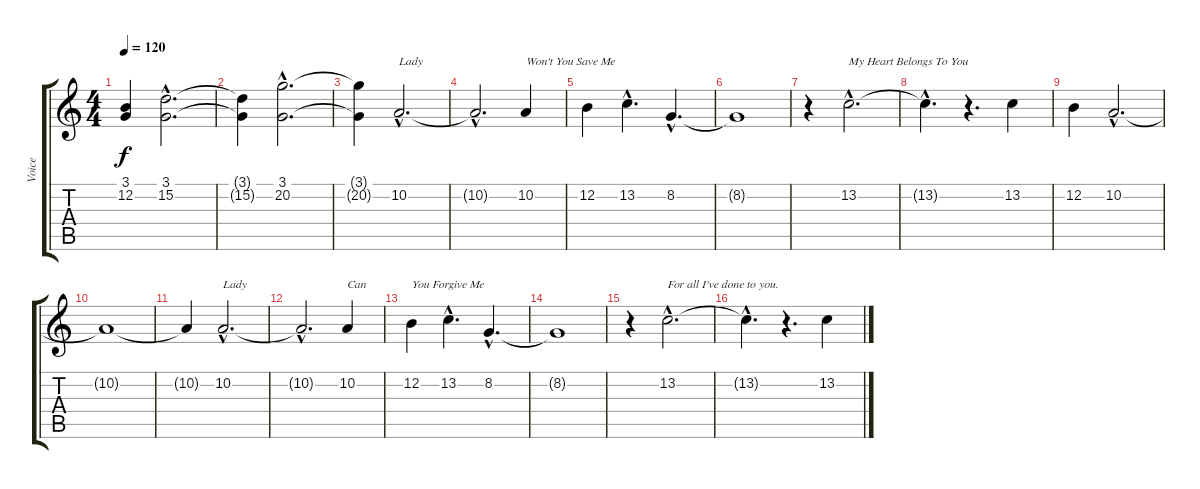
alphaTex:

\track ("Voice" "Voice") {instrument synthstrings2}
\staff {score tabs}
\tuning (E4 B3 G3 D3 A2 E2) {hide}
\ts (4 4)
\tempo 120
\clef g2
\ks c
(3.1{t} 12.2{t}).4{dy f} (3.1{hac} 15.2{hac}).2{d} |
(3.1{t} 15.2{t}).4 (3.1{hac} 20.2{hac}).2{d} |
(3.1{t} 20.2{t}).4 10.2{hac}.2{d txt "Lady"} |
10.2{hac t}.2{d} 10.2.4{txt "Won't You Save Me"} |
12.2.4 13.2{hac}.4{d} 8.2{hac}.4{d} |
8.2{t}.1 |
r.4 13.2{hac}.2{d txt "My Heart Belongs To You"} |
13.2{hac t}.4{d} r.4{d} 13.2.4 |
12.2.4 10.2{hac}.2{d} |
10.2{t}.1 |
10.2{t}.4 10.2{hac}.2{d txt "Lady"} |
10.2{hac t}.2{d} 10.2.4{txt "Can "} |
12.2.4{txt "You Forgive Me"} 13.2{hac}.4{d} 8.2{hac}.4{d} |
8.2{t}.1 |
r.4 13.2{hac}.2{d txt "For all I've done to you."} |
13.2{hac t}.4{d} r.4{d} 13.2.4
